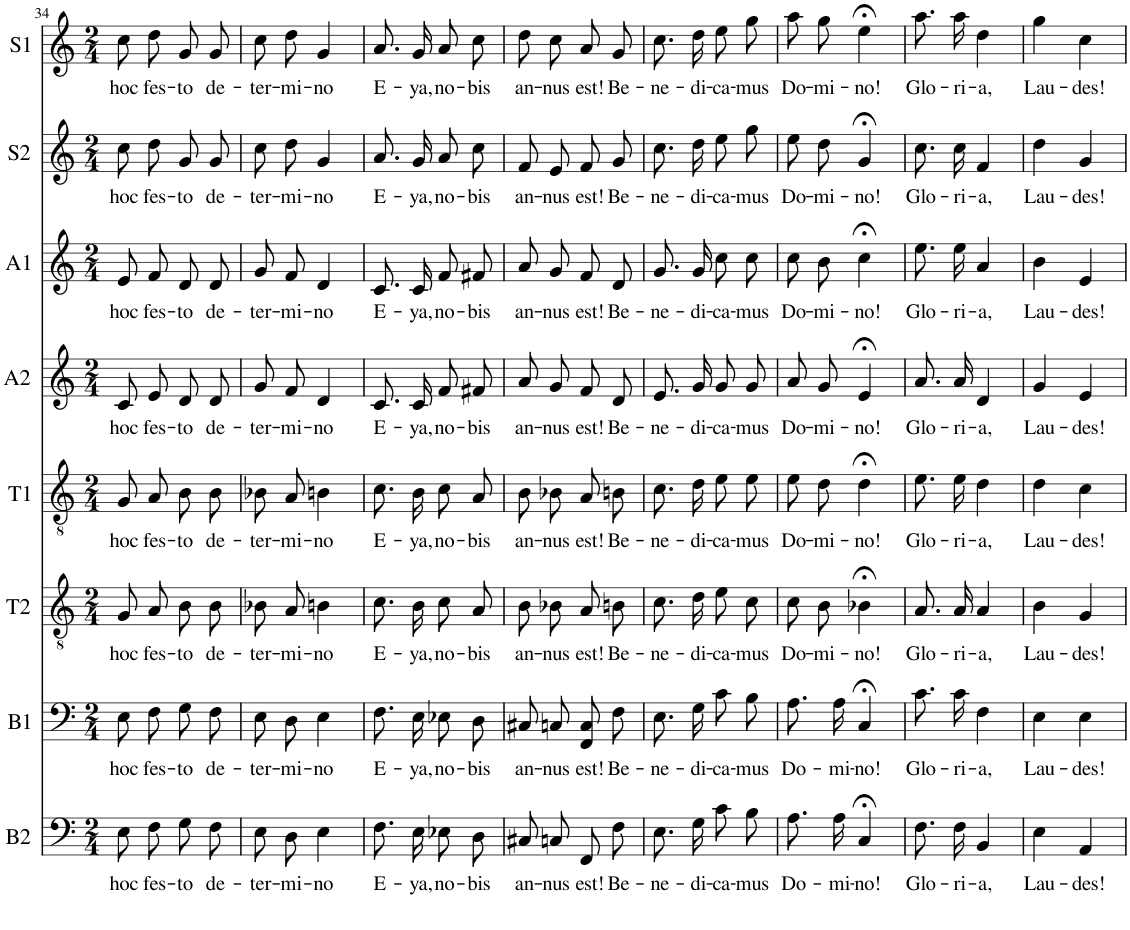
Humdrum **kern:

**kern	**text	**kern	**text	**kern	**text	**kern	**text	**kern	**text	**kern	**text	**kern	**text	**kern	**text
*part8	*part8	*part7	*part7	*part6	*part6	*part5	*part5	*part4	*part4	*part3	*part3	*part2	*part2	*part1	*part1
*staff8	*staff8	*staff7	*staff7	*staff6	*staff6	*staff5	*staff5	*staff4	*staff4	*staff3	*staff3	*staff2	*staff2	*staff1	*staff1
*I"Basse2	*	*I"Basse1	*	*I"Ténor2	*	*I"Ténor1	*	*I"Alto2	*	*I"Alto1	*	*I"Soprano2	*	*I"Soprano1	*
*I'B2	*	*I'B1	*	*I'T2	*	*I'T1	*	*I'A2	*	*I'A1	*	*I'S2	*	*I'S1	*
!!LO:PB:g=z
*clefF4	*	*clefF4	*	*clefGv2	*	*clefGv2	*	*clefG2	*	*clefG2	*	*clefG2	*	*clefG2	*
*k[]	*	*k[]	*	*k[]	*	*k[]	*	*k[]	*	*k[]	*	*k[]	*	*k[]	*
*M2/4	*	*M2/4	*	*M2/4	*	*M2/4	*	*M2/4	*	*M2/4	*	*M2/4	*	*M2/4	*
=34	=34	=34	=34	=34	=34	=34	=34	=34	=34	=34	=34	=34	=34	=34	=34
!	!LO:LY:b	!	!LO:LY:b	!	!LO:LY:b	!	!LO:LY:b	!	!LO:LY:b	!	!LO:LY:b	!	!LO:LY:b	!	!LO:LY:b
8E\L	hoc	8E\L	hoc	8G/L	hoc	8G/L	hoc	8c/L	hoc	8e/L	hoc	8cc\L	hoc	8cc\L	hoc
!	!LO:LY:b	!	!LO:LY:b	!	!LO:LY:b	!	!LO:LY:b	!	!LO:LY:b	!	!LO:LY:b	!	!LO:LY:b	!	!LO:LY:b
8F\J	fes-	8F\J	fes-	8A/J	fes-	8A/J	fes-	8e/J	fes-	8f/J	fes-	8dd\J	fes-	8dd\J	fes-
!	!LO:LY:b	!	!LO:LY:b	!	!LO:LY:b	!	!LO:LY:b	!	!LO:LY:b	!	!LO:LY:b	!	!LO:LY:b	!	!LO:LY:b
8G\L	-to	8G\L	-to	8B\L	-to	8B\L	-to	8d/L	-to	8d/L	-to	8g/L	-to	8g/L	-to
!	!LO:LY:b	!	!LO:LY:b	!	!LO:LY:b	!	!LO:LY:b	!	!LO:LY:b	!	!LO:LY:b	!	!LO:LY:b	!	!LO:LY:b
8F\J	de-	8F\J	de-	8B\J	de-	8B\J	de-	8d/J	de-	8d/J	de-	8g/J	de-	8g/J	de-
=35	=35	=35	=35	=35	=35	=35	=35	=35	=35	=35	=35	=35	=35	=35	=35
!	!LO:LY:b	!	!LO:LY:b	!	!LO:LY:b	!	!LO:LY:b	!	!LO:LY:b	!	!LO:LY:b	!	!LO:LY:b	!	!LO:LY:b
8E\L	-ter-	8E\L	-ter-	8B-X/L	-ter-	8B-X/L	-ter-	8g/L	-ter-	8g/L	-ter-	8cc\L	-ter-	8cc\L	-ter-
!	!LO:LY:b	!	!LO:LY:b	!	!LO:LY:b	!	!LO:LY:b	!	!LO:LY:b	!	!LO:LY:b	!	!LO:LY:b	!	!LO:LY:b
8D\J	-mi-	8D\J	-mi-	8A/J	-mi-	8A/J	-mi-	8f/J	-mi-	8f/J	-mi-	8dd\J	-mi-	8dd\J	-mi-
!	!LO:LY:b	!	!LO:LY:b	!	!LO:LY:b	!	!LO:LY:b	!	!LO:LY:b	!	!LO:LY:b	!	!LO:LY:b	!	!LO:LY:b
4E\	-no	4E\	-no	4Bn\	-no	4Bn\	-no	4d/	-no	4d/	-no	4g/	-no	4g/	-no
=36	=36	=36	=36	=36	=36	=36	=36	=36	=36	=36	=36	=36	=36	=36	=36
!	!LO:LY:b	!	!LO:LY:b	!	!LO:LY:b	!	!LO:LY:b	!	!LO:LY:b	!	!LO:LY:b	!	!LO:LY:b	!	!LO:LY:b
8.F\L	E-	8.F\L	E-	8.c\L	E-	8.c\L	E-	8.c/L	E-	8.c/L	E-	8.a/L	E-	8.a/L	E-
!	!LO:LY:b	!	!LO:LY:b	!	!LO:LY:b	!	!LO:LY:b	!	!LO:LY:b	!	!LO:LY:b	!	!LO:LY:b	!	!LO:LY:b
16E\Jk	-ya,	16E\Jk	-ya,	16B\Jk	-ya,	16B\Jk	-ya,	16c/Jk	-ya,	16c/Jk	-ya,	16g/Jk	-ya,	16g/Jk	-ya,
!	!LO:LY:b	!	!LO:LY:b	!	!LO:LY:b	!	!LO:LY:b	!	!LO:LY:b	!	!LO:LY:b	!	!LO:LY:b	!	!LO:LY:b
8E-X\L	no-	8E-X\L	no-	8c\L	no-	8c\L	no-	8f/L	no-	8f/L	no-	8a\L	no-	8a\L	no-
!	!LO:LY:b	!	!LO:LY:b	!	!LO:LY:b	!	!LO:LY:b	!	!LO:LY:b	!	!LO:LY:b	!	!LO:LY:b	!	!LO:LY:b
8D\J	-bis	8D\J	-bis	8A\J	-bis	8A\J	-bis	8f#X/J	-bis	8f#X/J	-bis	8cc\J	-bis	8cc\J	-bis
=37	=37	=37	=37	=37	=37	=37	=37	=37	=37	=37	=37	=37	=37	=37	=37
!	!LO:LY:b	!	!LO:LY:b	!	!LO:LY:b	!	!LO:LY:b	!	!LO:LY:b	!	!LO:LY:b	!	!LO:LY:b	!	!LO:LY:b
8C#X/L	an-	8C#X/L	an-	8B\L	an-	8B\L	an-	8a/L	an-	8a/L	an-	8f/L	an-	8dd\L	an-
!	!LO:LY:b	!	!LO:LY:b	!	!LO:LY:b	!	!LO:LY:b	!	!LO:LY:b	!	!LO:LY:b	!	!LO:LY:b	!	!LO:LY:b
8Cn/J	-nus	8Cn/J	-nus	8B-X\J	-nus	8B-X\J	-nus	8g/J	-nus	8g/J	-nus	8e/J	-nus	8cc\J	-nus
!	!LO:LY:b	!	!LO:LY:b	!	!LO:LY:b	!	!LO:LY:b	!	!LO:LY:b	!	!LO:LY:b	!	!LO:LY:b	!	!LO:LY:b
8FF/L	est!	8FF/ 8C/L	est!	8A/L	est!	8A/L	est!	8f/L	est!	8f/L	est!	8f/L	est!	8a/L	est!
!	!LO:LY:b	!	!LO:LY:b	!	!LO:LY:b	!	!LO:LY:b	!	!LO:LY:b	!	!LO:LY:b	!	!LO:LY:b	!	!LO:LY:b
8F/J	Be-	8F/J	Be-	8Bn/J	Be-	8Bn/J	Be-	8d/J	Be-	8d/J	Be-	8g/J	Be-	8g/J	Be-
=38	=38	=38	=38	=38	=38	=38	=38	=38	=38	=38	=38	=38	=38	=38	=38
!	!LO:LY:b	!	!LO:LY:b	!	!LO:LY:b	!	!LO:LY:b	!	!LO:LY:b	!	!LO:LY:b	!	!LO:LY:b	!	!LO:LY:b
8.E\L	-ne-	8.E\L	-ne-	8.c\L	-ne-	8.c\L	-ne-	8.e/L	-ne-	8.g/L	-ne-	8.cc\L	-ne-	8.cc\L	-ne-
!	!LO:LY:b	!	!LO:LY:b	!	!LO:LY:b	!	!LO:LY:b	!	!LO:LY:b	!	!LO:LY:b	!	!LO:LY:b	!	!LO:LY:b
16G\Jk	-di-	16G\Jk	-di-	16d\Jk	-di-	16d\Jk	-di-	16g/Jk	-di-	16g/Jk	-di-	16dd\Jk	-di-	16dd\Jk	-di-
!	!LO:LY:b	!	!LO:LY:b	!	!LO:LY:b	!	!LO:LY:b	!	!LO:LY:b	!	!LO:LY:b	!	!LO:LY:b	!	!LO:LY:b
8c\L	-ca-	8c\L	-ca-	8e\L	-ca-	8e\L	-ca-	8g/L	-ca-	8cc\L	-ca-	8ee\L	-ca-	8ee\L	-ca-
!	!LO:LY:b	!	!LO:LY:b	!	!LO:LY:b	!	!LO:LY:b	!	!LO:LY:b	!	!LO:LY:b	!	!LO:LY:b	!	!LO:LY:b
8B\J	-mus	8B\J	-mus	8c\J	-mus	8e\J	-mus	8g/J	-mus	8cc\J	-mus	8gg\J	-mus	8gg\J	-mus
=39	=39	=39	=39	=39	=39	=39	=39	=39	=39	=39	=39	=39	=39	=39	=39
!	!LO:LY:b	!	!LO:LY:b	!	!LO:LY:b	!	!LO:LY:b	!	!LO:LY:b	!	!LO:LY:b	!	!LO:LY:b	!	!LO:LY:b
8.A\L	Do-	8.A\L	Do-	8c\L	Do-	8e\L	Do-	8a/L	Do-	8cc\L	Do-	8ee\L	Do-	8aa\L	Do-
!	!	!	!	!	!LO:LY:b	!	!LO:LY:b	!	!LO:LY:b	!	!LO:LY:b	!	!LO:LY:b	!	!LO:LY:b
.	.	.	.	8B\J	-mi-	8d\J	-mi-	8g/J	-mi-	8b\J	-mi-	8dd\J	-mi-	8gg\J	-mi-
!	!LO:LY:b	!	!LO:LY:b	!	!	!	!	!	!	!	!	!	!	!	!
16A\Jk	-mi-	16A\Jk	-mi-	.	.	.	.	.	.	.	.	.	.	.	.
!	!LO:LY:b	!	!LO:LY:b	!	!LO:LY:b	!	!LO:LY:b	!	!LO:LY:b	!	!LO:LY:b	!	!LO:LY:b	!	!LO:LY:b
4C;</	-no!	4C;</	-no!	4B-X;<\	-no!	4d;<\	-no!	4e;</	-no!	4cc;<\	-no!	4g;</	-no!	4ee;<\	-no!
=40	=40	=40	=40	=40	=40	=40	=40	=40	=40	=40	=40	=40	=40	=40	=40
!	!LO:LY:b	!	!LO:LY:b	!	!LO:LY:b	!	!LO:LY:b	!	!LO:LY:b	!	!LO:LY:b	!	!LO:LY:b	!	!LO:LY:b
8.F\L	Glo-	8.c\L	Glo-	8.A/L	Glo-	8.e\L	Glo-	8.a/L	Glo-	8.ee\L	Glo-	8.cc\L	Glo-	8.aa\L	Glo-
!	!LO:LY:b	!	!LO:LY:b	!	!LO:LY:b	!	!LO:LY:b	!	!LO:LY:b	!	!LO:LY:b	!	!LO:LY:b	!	!LO:LY:b
16F\Jk	-ri-	16c\Jk	-ri-	16A/Jk	-ri-	16e\Jk	-ri-	16a/Jk	-ri-	16ee\Jk	-ri-	16cc\Jk	-ri-	16aa\Jk	-ri-
!	!LO:LY:b	!	!LO:LY:b	!	!LO:LY:b	!	!LO:LY:b	!	!LO:LY:b	!	!LO:LY:b	!	!LO:LY:b	!	!LO:LY:b
4BB/	-a,	4F\	-a,	4A/	-a,	4d\	-a,	4d/	-a,	4a/	-a,	4f/	-a,	4dd\	-a,
=41	=41	=41	=41	=41	=41	=41	=41	=41	=41	=41	=41	=41	=41	=41	=41
!	!LO:LY:b	!	!LO:LY:b	!	!LO:LY:b	!	!LO:LY:b	!	!LO:LY:b	!	!LO:LY:b	!	!LO:LY:b	!	!LO:LY:b
4E\	Lau-	4E\	Lau-	4B\	Lau-	4d\	Lau-	4g/	Lau-	4b\	Lau-	4dd\	Lau-	4gg\	Lau-
!	!LO:LY:b	!	!LO:LY:b	!	!LO:LY:b	!	!LO:LY:b	!	!LO:LY:b	!	!LO:LY:b	!	!LO:LY:b	!	!LO:LY:b
4AA/	-des!	4E\	-des!	4G/	-des!	4c\	-des!	4e/	-des!	4e/	-des!	4g/	-des!	4cc\	-des!
=	=	=	=	=	=	=	=	=	=	=	=	=	=	=	=
*-	*-	*-	*-	*-	*-	*-	*-	*-	*-	*-	*-	*-	*-	*-	*-
